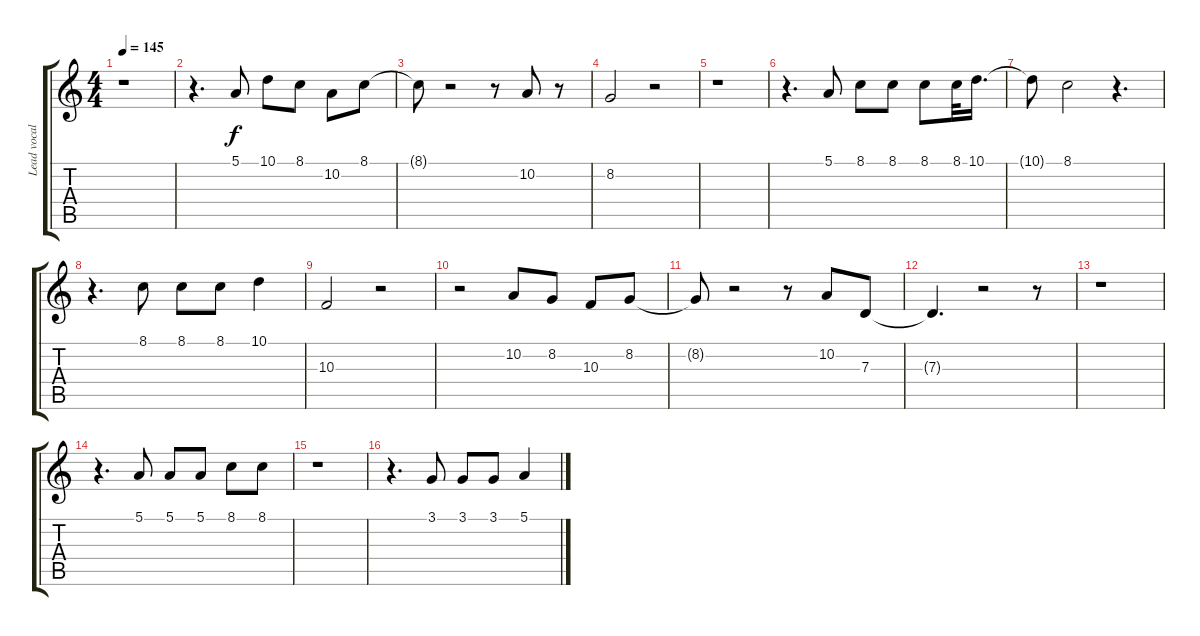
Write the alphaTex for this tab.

\track ("Lead vocal" "Lead vocal") {instrument accordion}
\staff {score tabs}
\tuning (E4 B3 G3 D3 A2 E2) {hide}
\ts (4 4)
\tempo 145
\clef g2
\ks c
r.1{dy f} |
r.4{d} 5.1.8 10.1.8 8.1.8 10.2.8 8.1.8 |
8.1{t}.8 r.2 r.8 10.2.8 r.8 |
8.2.2 r.2 |
r.1 |
r.4{d} 5.1.8 8.1.8 8.1.8 8.1.8 8.1.32 10.1.16{d} |
10.1{t}.8 8.1.2 r.4{d} |
r.4{d} 8.1.8 8.1.8 8.1.8 10.1.4 |
10.3.2 r.2 |
r.2 10.2.8 8.2.8 10.3.8 8.2.8 |
8.2{t}.8 r.2 r.8 10.2.8 7.3.8 |
7.3{t}.4{d} r.2 r.8 |
r.1 |
r.4{d} 5.1.8 5.1.8 5.1.8 8.1.8 8.1.8 |
r.1 |
r.4{d} 3.1.8 3.1.8 3.1.8 5.1.4
